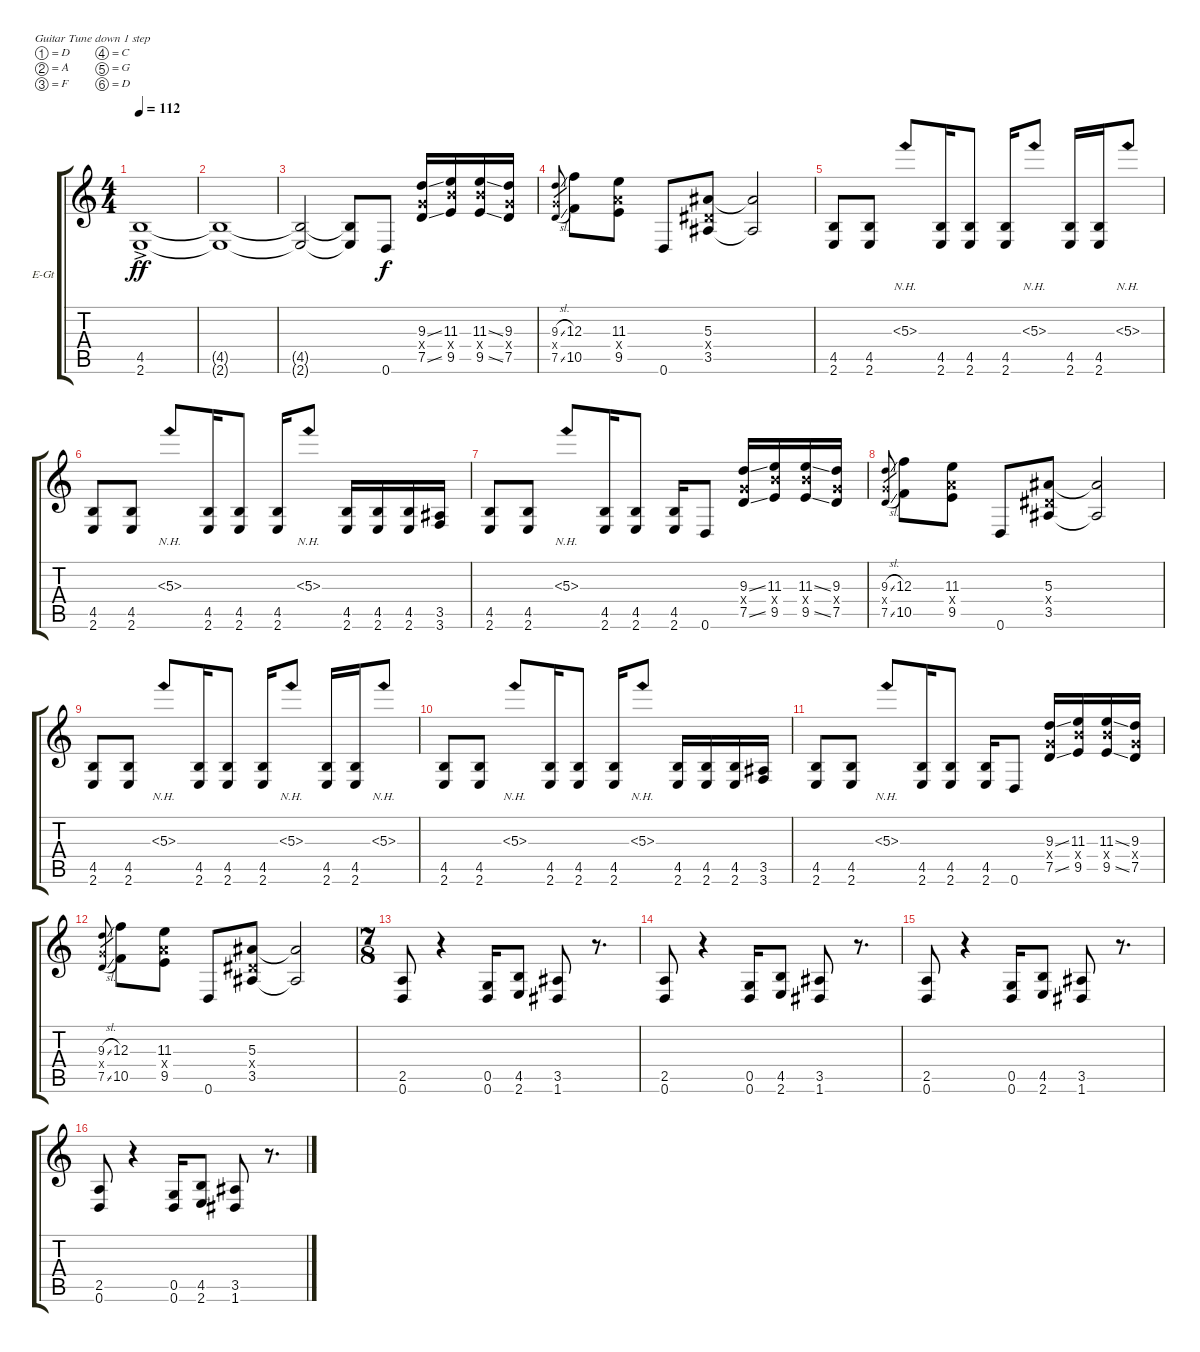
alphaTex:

\bracketExtendMode groupsimilarinstruments
\firstSystemTrackNameOrientation horizontal
\otherSystemsTrackNameOrientation horizontal
\track ("Logan Mader" "E-Gt") {instrument overdrivenguitar}
\staff {score tabs}
\tuning (D4 A3 F3 C3 G2 D2)
\ts (4 4)
\tempo 112
\clef g2
\ks c
(4.5{ac} 2.6{ac}).1{dy ff} |
(4.5{t} 2.6{t}).1 |
(4.5{t} 2.6{t}).2 (4.5{t} 2.6{t}).8 0.6.8{dy f} (9.3{ss} 7.5{ss} 7.4{x}).16 (11.3 9.5 11.4{x}).16 (11.3{ss} 9.5{ss} 11.4{x}).16 (9.3 7.5 7.4{x}).16 |
(9.3{sl} 7.5{sl} 7.4{x}).8{gr} (12.3 10.5).8 (11.3 9.5 9.4{x}).8 0.6.8 (5.3 3.5 3.4{x}).8 (5.3{t} 3.5{t}).2 |
(4.5 2.6).8 (4.5 2.6).8 5.3{nh}.8 (4.5 2.6).16 (4.5 2.6).8 (4.5 2.6).16 5.3{nh}.8 (4.5 2.6).16 (4.5 2.6).16 5.3{nh}.8 |
(4.5 2.6).8 (4.5 2.6).8 5.3{nh}.8 (4.5 2.6).16 (4.5 2.6).8 (4.5 2.6).16 5.3{nh}.8 (4.5 2.6).16 (4.5 2.6).16 (4.5 2.6).16 (3.5 3.6).16 |
(4.5 2.6).8 (4.5 2.6).8 5.3{nh}.8 (4.5 2.6).16 (4.5 2.6).8 (4.5 2.6).16 0.6.8 (9.3{ss} 7.5{ss} 7.4{x}).16 (11.3 9.5 11.4{x}).16 (11.3{ss} 9.5{ss} 11.4{x}).16 (9.3 7.5 7.4{x}).16 |
(9.3{sl} 7.5{sl} 7.4{x}).8{gr} (12.3 10.5).8 (11.3 9.5 9.4{x}).8 0.6.8 (5.3 3.5 3.4{x}).8 (5.3{t} 3.5{t}).2 |
(4.5 2.6).8 (4.5 2.6).8 5.3{nh}.8 (4.5 2.6).16 (4.5 2.6).8 (4.5 2.6).16 5.3{nh}.8 (4.5 2.6).16 (4.5 2.6).16 5.3{nh}.8 |
(4.5 2.6).8 (4.5 2.6).8 5.3{nh}.8 (4.5 2.6).16 (4.5 2.6).8 (4.5 2.6).16 5.3{nh}.8 (4.5 2.6).16 (4.5 2.6).16 (4.5 2.6).16 (3.5 3.6).16 |
(4.5 2.6).8 (4.5 2.6).8 5.3{nh}.8 (4.5 2.6).16 (4.5 2.6).8 (4.5 2.6).16 0.6.8 (9.3{ss} 7.5{ss} 7.4{x}).16 (11.3 9.5 11.4{x}).16 (11.3{ss} 9.5{ss} 11.4{x}).16 (9.3 7.5 7.4{x}).16 |
(9.3{sl} 7.5{sl} 7.4{x}).8{gr} (12.3 10.5).8 (11.3 9.5 9.4{x}).8 0.6.8 (5.3 3.5 3.4{x}).8 (5.3{t} 3.5{t}).2 |
\ts (7 8)
(2.5 0.6).8 r.4 (0.6 0.5).16 (4.5 2.6).8 (3.5 1.6).8 r.8{d} |
(2.5 0.6).8 r.4 (0.6 0.5).16 (4.5 2.6).8 (3.5 1.6).8 r.8{d} |
(2.5 0.6).8 r.4 (0.6 0.5).16 (4.5 2.6).8 (3.5 1.6).8 r.8{d} |
(2.5 0.6).8 r.4 (0.6 0.5).16 (4.5 2.6).8 (3.5 1.6).8 r.8{d}
